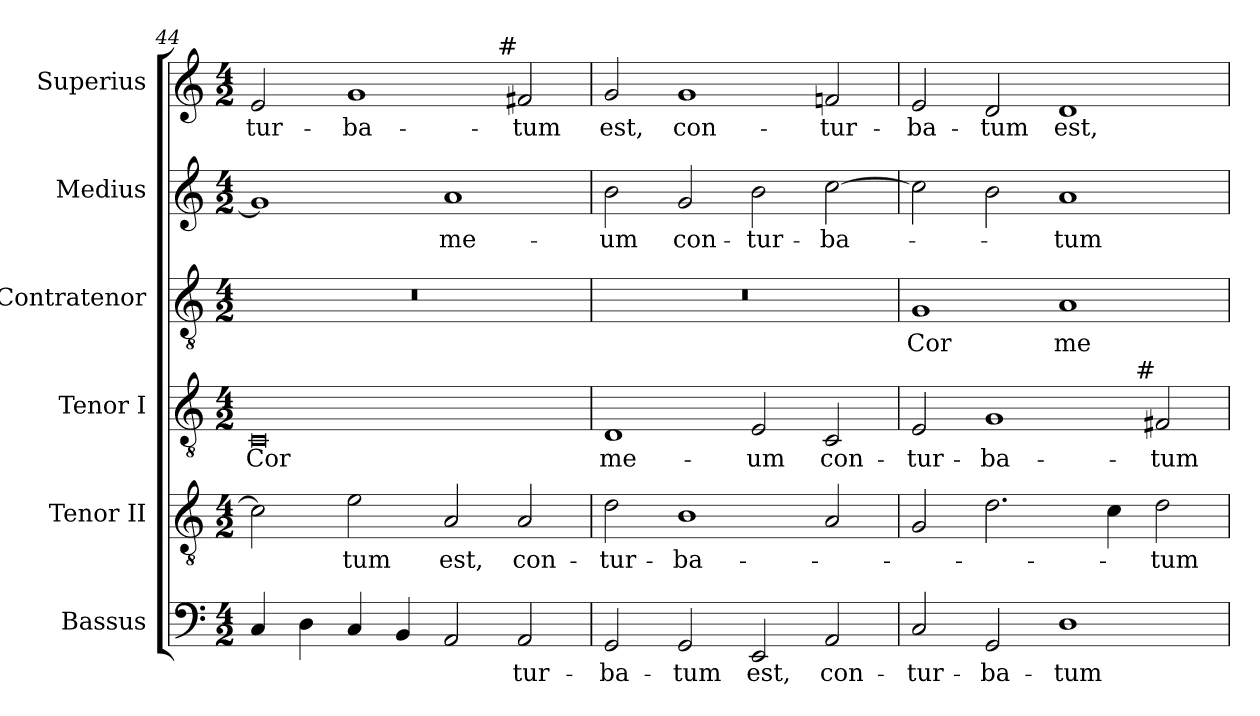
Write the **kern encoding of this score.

**kern	**text	**kern	**text	**kern	**text	**kern	**text	**kern	**text	**kern	**text
*part6	*part6	*part5	*part5	*part4	*part4	*part3	*part3	*part2	*part2	*part1	*part1
*staff6	*staff6	*staff5	*staff5	*staff4	*staff4	*staff3	*staff3	*staff2	*staff2	*staff1	*staff1
*I"Bassus	*	*I"Tenor II	*	*I"Tenor I	*	*I"Contratenor	*	*I"Medius	*	*I"Superius	*
*I'B.	*	*I'T. II	*	*I'T. I	*	*I'Ct.	*	*I'M.	*	*I'S.	*
*clefF4	*	*clefGv2	*	*clefGv2	*	*clefGv2	*	*clefG2	*	*clefG2	*
*	*	*ITrd7c12	*	*ITrd7c12	*	*ITrd7c12	*	*	*	*	*
*k[]	*	*k[]	*	*k[]	*	*k[]	*	*k[]	*	*k[]	*
*C:	*	*C:	*	*C:	*	*C:	*	*C:	*	*C:	*
*M4/2	*	*M4/2	*	*M4/2	*	*M4/2	*	*M4/2	*	*M4/2	*
=44	=44	=44	=44	=44	=44	=44	=44	=44	=44	=44	=44
!	!	!	!	!	!LO:LY:b:color=#000000	!LO:N:vis=1	!	!	!	!	!
!	!	!	!	!	!	!	!	!	!	!	!LO:LY:b:color=#000000
4Ci/	.	2Ci\]	.	0CCi	Cor	0r	.	1gi]	.	2ei/	-tur-
4Di\	.	.	.	.	.	.	.	.	.	.	.
!	!	!	!LO:LY:b:color=#000000	!	!	!	!	!	!	!	!
!	!	!	!	!	!	!	!	!	!	!	!LO:LY:b:color=#000000
4Ci/	.	2Ei\	-tum	.	.	.	.	.	.	1gi	-ba-
4BBi/	.	.	.	.	.	.	.	.	.	.	.
!	!	!	!LO:LY:b:color=#000000	!	!	!	!	!	!	!	!
!	!	!	!	!	!	!	!	!	!LO:LY:b:color=#000000	!	!
2AAi/	.	2AAi/	est,	.	.	.	.	1ai	me-	.	.
!	!LO:LY:b:color=#000000	!	!	!	!	!	!	!	!	!	!
!	!	!	!LO:LY:b:color=#000000	!	!	!	!	!	!	!	!
!	!	!	!	!	!	!	!	!	!	!LO:TX:a:rj:t=#	!
!	!	!	!	!	!	!	!	!	!	!	!LO:LY:b:color=#000000
2AAi/	-tur-	2AAi/	con-	.	.	.	.	.	.	2f#i/	-tum
=45	=45	=45	=45	=45	=45	=45	=45	=45	=45	=45	=45
!	!LO:LY:b:color=#000000	!	!	!	!	!	!	!	!	!	!
!	!	!	!LO:LY:b:color=#000000	!	!	!	!	!	!	!	!
!	!	!	!	!	!LO:LY:b:color=#000000	!LO:N:vis=1	!	!	!	!	!
!	!	!	!	!	!	!	!	!	!LO:LY:b:color=#000000	!	!
!	!	!	!	!	!	!	!	!	!	!	!LO:LY:b:color=#000000
2GGi/	-ba-	2Di\	-tur-	1DDi	me-	0r	.	2bi\	-um	2gi/	est,
!	!LO:LY:b:color=#000000	!	!	!	!	!	!	!	!	!	!
!	!	!	!LO:LY:b:color=#000000	!	!	!	!	!	!	!	!
!	!	!	!	!	!	!	!	!	!LO:LY:b:color=#000000	!	!
!	!	!	!	!	!	!	!	!	!	!	!LO:LY:b:color=#000000
2GGi/	-tum	1BBi	-ba-	.	.	.	.	2gi/	con-	1gi	con-
!	!LO:LY:b:color=#000000	!	!	!	!	!	!	!	!	!	!
!	!	!	!	!	!LO:LY:b:color=#000000	!	!	!	!	!	!
!	!	!	!	!	!	!	!	!	!LO:LY:b:color=#000000	!	!
2EEi/	est,	.	.	2EEi/	-um	.	.	2bi\	-tur-	.	.
!	!LO:LY:b:color=#000000	!	!	!	!	!	!	!	!	!	!
!	!	!	!	!	!LO:LY:b:color=#000000	!	!	!	!	!	!
!	!	!	!	!	!	!	!	!	!LO:LY:b:color=#000000	!	!
!	!	!	!	!	!	!	!	!	!	!	!LO:LY:b:color=#000000
2AAi/	con-	2AAi/	.	2CCi/	con-	.	.	[>2cci\	-ba-	2fni/	-tur-
=46	=46	=46	=46	=46	=46	=46	=46	=46	=46	=46	=46
!	!LO:LY:b:color=#000000	!	!	!	!	!	!	!	!	!	!
!	!	!	!	!	!LO:LY:b:color=#000000	!	!	!	!	!	!
!	!	!	!	!	!	!	!LO:LY:b:color=#000000	!	!	!	!
!	!	!	!	!	!	!	!	!	!	!	!LO:LY:b:color=#000000
2Ci/	-tur-	2GGi/	.	2EEi/	-tur-	1GGi	Cor	2cci\]	.	2ei/	-ba-
!	!LO:LY:b:color=#000000	!	!	!	!	!	!	!	!	!	!
!	!	!	!	!	!LO:LY:b:color=#000000	!	!	!	!	!	!
!	!	!	!	!	!	!	!	!	!	!	!LO:LY:b:color=#000000
2GGi/	-ba-	2.Di\	.	1GGi	-ba-	.	.	2bi\	.	2di/	-tum
!	!LO:LY:b:color=#000000	!	!	!	!	!	!	!	!	!	!
!	!	!	!	!	!	!	!LO:LY:b:color=#000000	!	!	!	!
!	!	!	!	!	!	!	!	!	!LO:LY:b:color=#000000	!	!
!	!	!	!	!	!	!	!	!	!	!	!LO:LY:b:color=#000000
1Di	-tum	.	.	.	.	1AAi	me-	1ai	-tum	1di	est,
.	.	4Ci\	.	.	.	.	.	.	.	.	.
!	!	!	!LO:LY:b:color=#000000	!	!	!	!	!	!	!	!
!	!	!	!	!LO:TX:a:rj:t=#	!	!	!	!	!	!	!
!	!	!	!	!	!LO:LY:b:color=#000000	!	!	!	!	!	!
.	.	2Di\	-tum	2FF#i/	-tum	.	.	.	.	.	.
=	=	=	=	=	=	=	=	=	=	=	=
*-	*-	*-	*-	*-	*-	*-	*-	*-	*-	*-	*-
